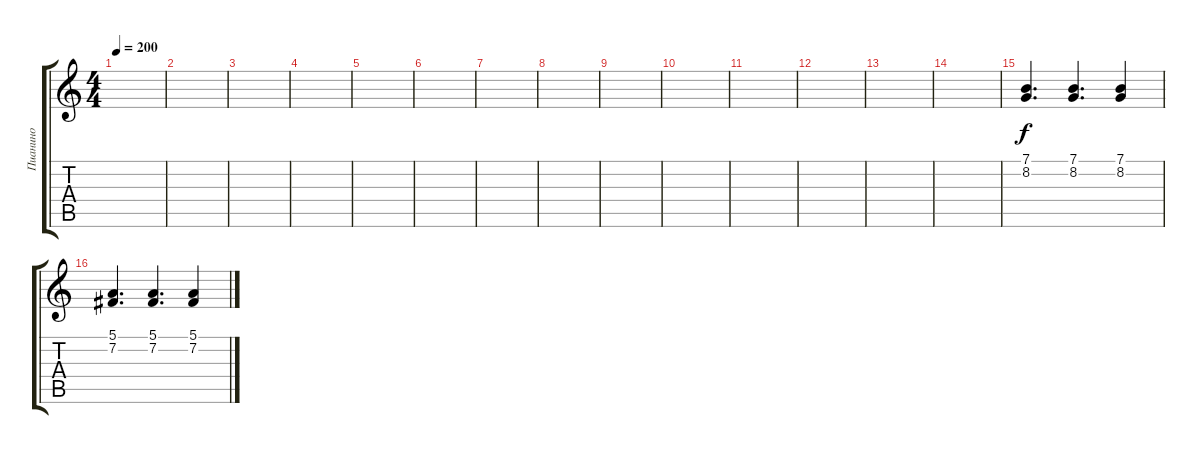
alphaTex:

\track ("Пианино" "Пианино") {instrument brightacousticpiano}
\staff {score tabs}
\tuning (E4 B3 G3 D3 A2 E2) {hide}
\ts (4 4)
\tempo 200
\clef g2
\ks c
|
|
|
|
|
|
|
|
|
|
|
|
|
|
(7.1 8.2).4{d} (7.1 8.2).4{d} (7.1 8.2).4 |
(5.1 7.2).4{d} (5.1 7.2).4{d} (5.1 7.2).4
